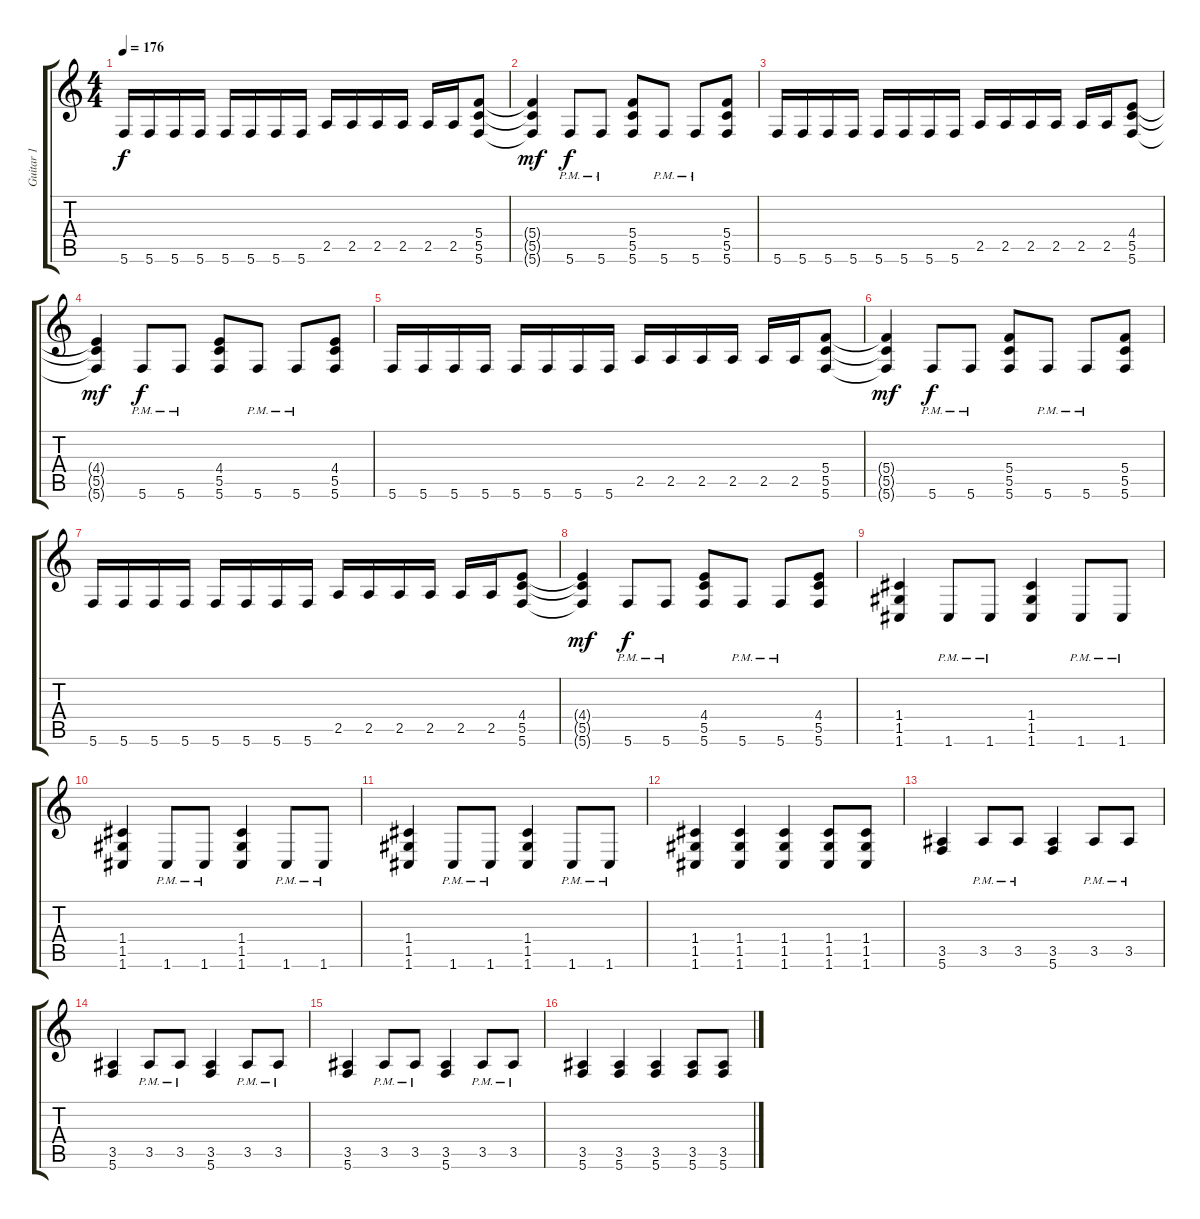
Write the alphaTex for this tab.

\track ("Guitar 1" "Guitar 1") {instrument distortionguitar}
\staff {score tabs}
\tuning (E4 C4 G3 C3 G2 C2) {hide}
\ts (4 4)
\tempo 176
\clef g2
\ks c
5.6.16{dy f} 5.6.16 5.6.16 5.6.16 5.6.16 5.6.16 5.6.16 5.6.16 2.5.16 2.5.16 2.5.16 2.5.16 2.5.16 2.5.16 (5.4 5.5 5.6).8 |
(5.4{t} 5.5{t} 5.6{t}).4{dy mf} 5.6{pm}.8{dy f} 5.6{pm}.8 (5.4 5.5 5.6).8 5.6{pm}.8 5.6{pm}.8 (5.4 5.5 5.6).8 |
5.6.16 5.6.16 5.6.16 5.6.16 5.6.16 5.6.16 5.6.16 5.6.16 2.5.16 2.5.16 2.5.16 2.5.16 2.5.16 2.5.16 (4.4 5.5 5.6).8 |
(4.4{t} 5.5{t} 5.6{t}).4{dy mf} 5.6{pm}.8{dy f} 5.6{pm}.8 (4.4 5.5 5.6).8 5.6{pm}.8 5.6{pm}.8 (4.4 5.5 5.6).8 |
5.6.16 5.6.16 5.6.16 5.6.16 5.6.16 5.6.16 5.6.16 5.6.16 2.5.16 2.5.16 2.5.16 2.5.16 2.5.16 2.5.16 (5.4 5.5 5.6).8 |
(5.4{t} 5.5{t} 5.6{t}).4{dy mf} 5.6{pm}.8{dy f} 5.6{pm}.8 (5.4 5.5 5.6).8 5.6{pm}.8 5.6{pm}.8 (5.4 5.5 5.6).8 |
5.6.16 5.6.16 5.6.16 5.6.16 5.6.16 5.6.16 5.6.16 5.6.16 2.5.16 2.5.16 2.5.16 2.5.16 2.5.16 2.5.16 (4.4 5.5 5.6).8 |
(4.4{t} 5.5{t} 5.6{t}).4{dy mf} 5.6{pm}.8{dy f} 5.6{pm}.8 (4.4 5.5 5.6).8 5.6{pm}.8 5.6{pm}.8 (4.4 5.5 5.6).8 |
(1.4 1.5 1.6).4 1.6{pm}.8 1.6{pm}.8 (1.4 1.5 1.6).4 1.6{pm}.8 1.6{pm}.8 |
(1.4 1.5 1.6).4 1.6{pm}.8 1.6{pm}.8 (1.4 1.5 1.6).4 1.6{pm}.8 1.6{pm}.8 |
(1.4 1.5 1.6).4 1.6{pm}.8 1.6{pm}.8 (1.4 1.5 1.6).4 1.6{pm}.8 1.6{pm}.8 |
(1.4 1.5 1.6).4 (1.4 1.5 1.6).4 (1.4 1.5 1.6).4 (1.4 1.5 1.6).8 (1.4 1.5 1.6).8 |
(3.5 5.6).4 3.5{pm}.8 3.5{pm}.8 (3.5 5.6).4 3.5{pm}.8 3.5{pm}.8 |
(3.5 5.6).4 3.5{pm}.8 3.5{pm}.8 (3.5 5.6).4 3.5{pm}.8 3.5{pm}.8 |
(3.5 5.6).4 3.5{pm}.8 3.5{pm}.8 (3.5 5.6).4 3.5{pm}.8 3.5{pm}.8 |
(3.5 5.6).4 (3.5 5.6).4 (3.5 5.6).4 (3.5 5.6).8 (3.5 5.6).8
